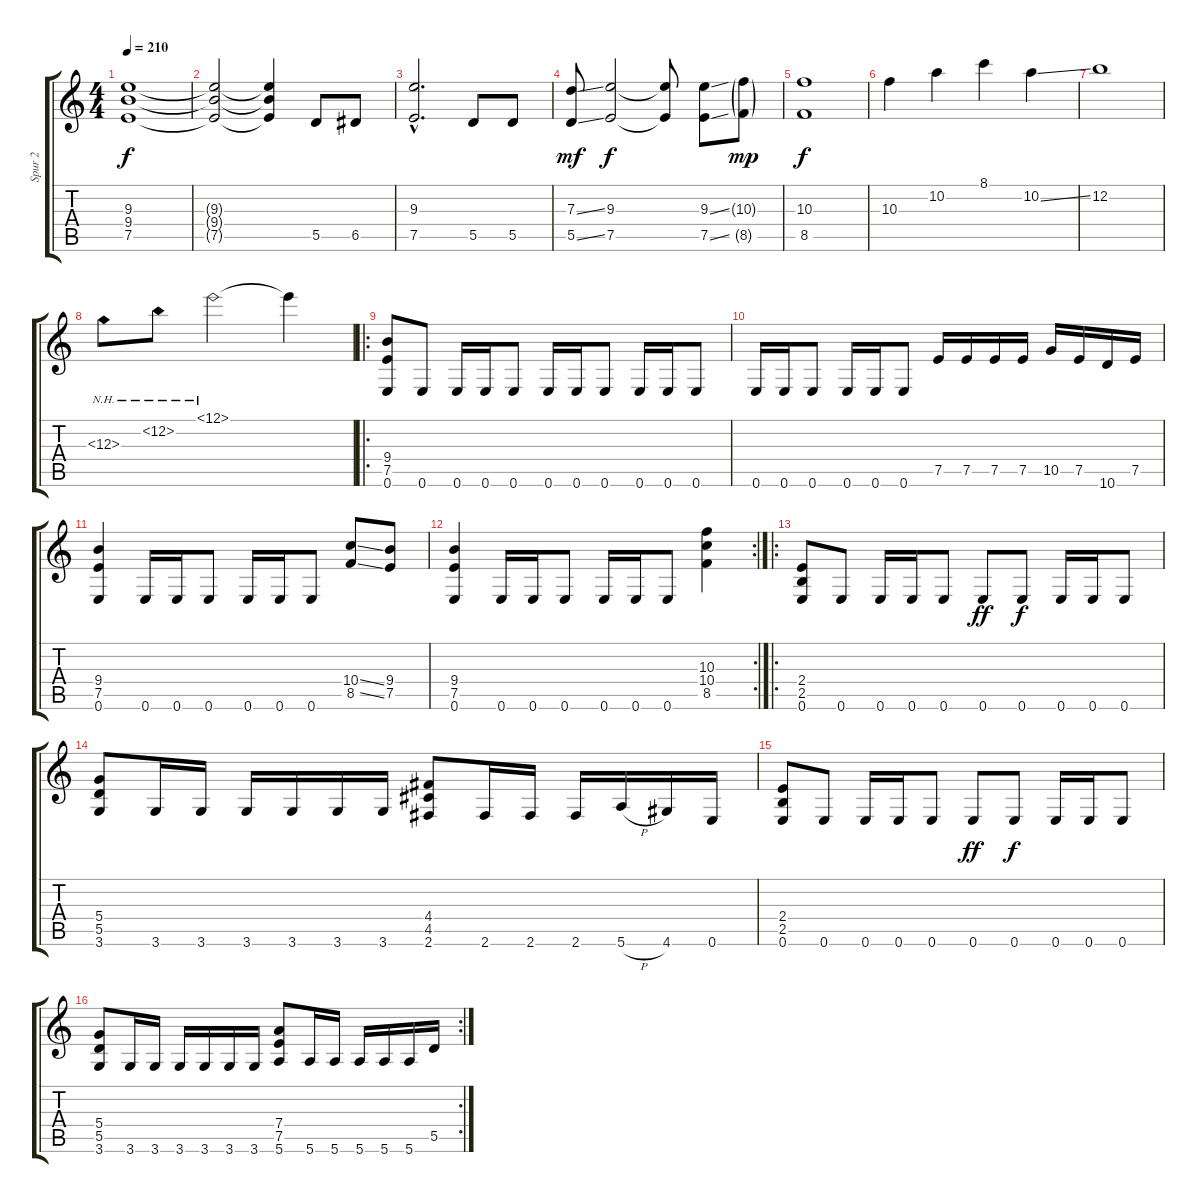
\track ("Spur 2" "Spur 2") {instrument distortionguitar}
\staff {score tabs}
\tuning (E4 B3 G3 D3 A2 E2) {hide}
\ts (4 4)
\tempo 210
\clef g2
\ks c
(9.3 9.4 7.5).1{dy f} |
(9.3{t} 9.4{t} 7.5{t}).2 (9.3{t} 9.4{t} 7.5{t}).4 5.5.8 6.5.8 |
(9.3{hac} 7.5{hac}).2{d} 5.5.8 5.5.8 |
(7.3{ss} 5.5{ss}).8{dy mf} (9.3 7.5).2{dy f} (9.3{t} 7.5{t}).8 (9.3{ss} 7.5{ss}).8 (10.3{g} 8.5{g}).8{dy mp} |
(10.3 8.5).1{dy f} |
10.3.4 10.2.4 8.1.4 10.2{ss}.4 |
12.2.1 |
12.3{nh}.8 12.2{nh}.8 12.1{nh}.2 12.1{t}.4 |
\ro
(9.4 7.5 0.6).8 0.6.8 0.6.16 0.6.16 0.6.8 0.6.16 0.6.16 0.6.8 0.6.16 0.6.16 0.6.8 |
0.6.16 0.6.16 0.6.8 0.6.16 0.6.16 0.6.8 7.5.16 7.5.16 7.5.16 7.5.16 10.5.16 7.5.16 10.6.16 7.5.16 |
(9.4 7.5 0.6).4 0.6.16 0.6.16 0.6.8 0.6.16 0.6.16 0.6.8 (10.4{ss} 8.5{ss}).8 (9.4 7.5).8 |
\rc 2
(9.4 7.5 0.6).4 0.6.16 0.6.16 0.6.8 0.6.16 0.6.16 0.6.8 (10.3 10.4 8.5).4 |
\ro
(2.4 2.5 0.6).8 0.6.8 0.6.16 0.6.16 0.6.8 0.6.8{dy ff} 0.6.8{dy f} 0.6.16 0.6.16 0.6.8 |
(5.4 5.5 3.6).8 3.6.16 3.6.16 3.6.16 3.6.16 3.6.16 3.6.16 (4.4 4.5 2.6).8 2.6.16 2.6.16 2.6.16 5.6{h}.16 4.6.16 0.6.16 |
(2.4 2.5 0.6).8 0.6.8 0.6.16 0.6.16 0.6.8 0.6.8{dy ff} 0.6.8{dy f} 0.6.16 0.6.16 0.6.8 |
\rc 2
(5.4 5.5 3.6).8 3.6.16 3.6.16 3.6.16 3.6.16 3.6.16 3.6.16 (7.4 7.5 5.6).8 5.6.16 5.6.16 5.6.16 5.6.16 5.6.16 5.5{ss}.16
